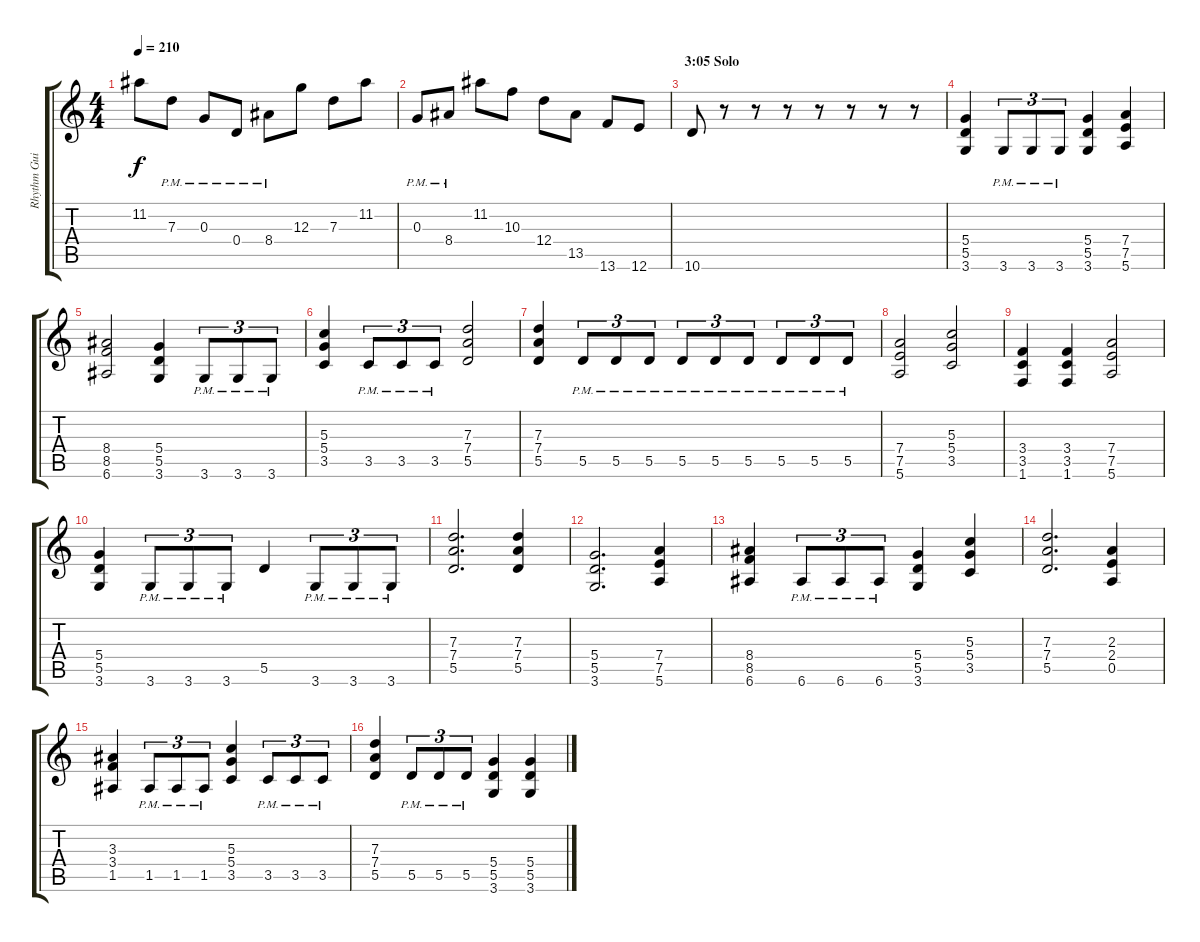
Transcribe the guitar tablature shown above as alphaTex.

\track ("Rhythm Guitar Left" "Rhythm Gui") {instrument distortionguitar}
\staff {score tabs}
\tuning (E4 B3 G3 D3 A2 E2) {hide}
\ts (4 4)
\tempo 210
\clef g2
\ks c
11.2.8{dy f} 7.3{pm}.8 0.3{pm}.8 0.4{pm}.8 8.4{pm}.8 12.3.8 7.3.8 11.2.8 |
0.3{pm}.8 8.4{pm}.8 11.2.8 10.3.8 12.4.8 13.5.8 13.6.8 12.6.8 |
\section ("" "3:05 Solo")
10.6.8 r.8 r.8 r.8 r.8 r.8 r.8 r.8 |
(5.4 5.5 3.6).4 3.6{pm}.8{tu (3 2)} 3.6{pm}.8{tu (3 2)} 3.6{pm}.8{tu (3 2)} (5.4 5.5 3.6).4 (7.4 7.5 5.6).4 |
(8.4 8.5 6.6).2 (5.4 5.5 3.6).4 3.6{pm}.8{tu (3 2)} 3.6{pm}.8{tu (3 2)} 3.6{pm}.8{tu (3 2)} |
(5.3 5.4 3.5).4 3.5{pm}.8{tu (3 2)} 3.5{pm}.8{tu (3 2)} 3.5{pm}.8{tu (3 2)} (7.3 7.4 5.5).2 |
(7.3 7.4 5.5).4 5.5{pm}.8{tu (3 2)} 5.5{pm}.8{tu (3 2)} 5.5{pm}.8{tu (3 2)} 5.5{pm}.8{tu (3 2)} 5.5{pm}.8{tu (3 2)} 5.5{pm}.8{tu (3 2)} 5.5{pm}.8{tu (3 2)} 5.5{pm}.8{tu (3 2)} 5.5{pm}.8{tu (3 2)} |
(7.4 7.5 5.6).2 (5.3 5.4 3.5).2 |
(3.4 3.5 1.6).4 (3.4 3.5 1.6).4 (7.4 7.5 5.6).2 |
(5.4 5.5 3.6).4 3.6{pm}.8{tu (3 2)} 3.6{pm}.8{tu (3 2)} 3.6{pm}.8{tu (3 2)} 5.5.4 3.6{pm}.8{tu (3 2)} 3.6{pm}.8{tu (3 2)} 3.6{pm}.8{tu (3 2)} |
(7.3 7.4 5.5).2{d} (7.3 7.4 5.5).4 |
(5.4 5.5 3.6).2{d} (7.4 7.5 5.6).4 |
(8.4 8.5 6.6).4 6.6{pm}.8{tu (3 2)} 6.6{pm}.8{tu (3 2)} 6.6{pm}.8{tu (3 2)} (5.4 5.5 3.6).4 (5.3 5.4 3.5).4 |
(7.3 7.4 5.5).2{d} (2.3 2.4 0.5).4 |
(3.3 3.4 1.5).4 1.5{pm}.8{tu (3 2)} 1.5{pm}.8{tu (3 2)} 1.5{pm}.8{tu (3 2)} (5.3 5.4 3.5).4 3.5{pm}.8{tu (3 2)} 3.5{pm}.8{tu (3 2)} 3.5{pm}.8{tu (3 2)} |
(7.3 7.4 5.5).4 5.5{pm}.8{tu (3 2)} 5.5{pm}.8{tu (3 2)} 5.5{pm}.8{tu (3 2)} (5.4 5.5 3.6).4 (5.4 5.5 3.6).4
